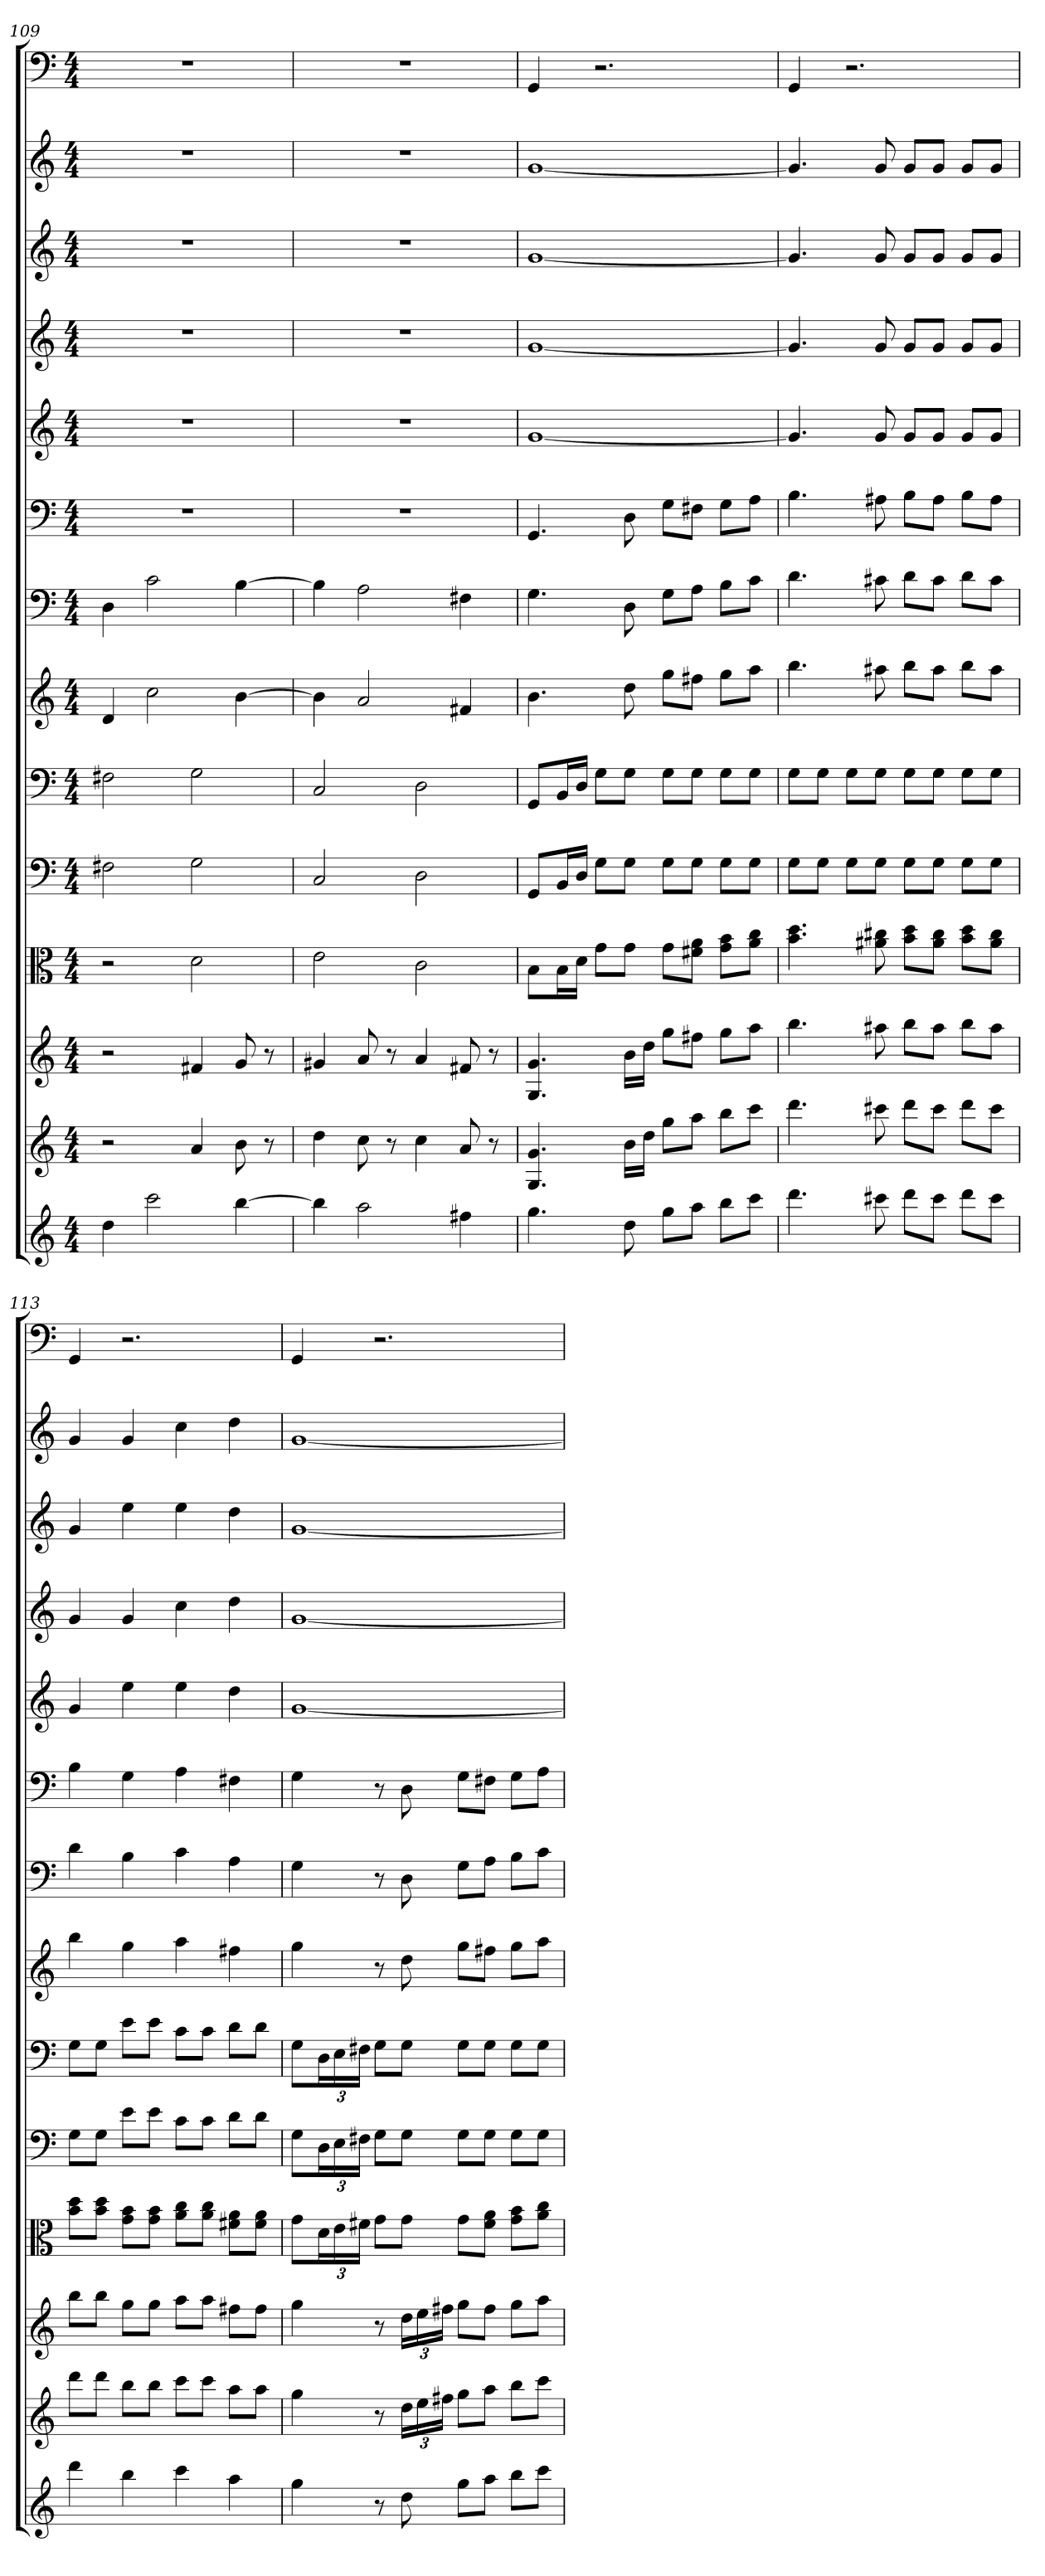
**kern	**kern	**kern	**kern	**kern	**kern	**kern	**kern	**kern	**kern	**kern	**kern	**kern	**kern
*part14	*part13	*part12	*part11	*part10	*part9	*part8	*part7	*part6	*part5	*part4	*part3	*part2	*part1
*staff14	*staff13	*staff12	*staff11	*staff10	*staff9	*staff8	*staff7	*staff6	*staff5	*staff4	*staff3	*staff2	*staff1
*	*	*	*clefC3	*clefF4	*clefF4	*	*clefF4	*clefF4	*	*	*	*	*clefF4
*k[]	*k[]	*k[]	*k[]	*k[]	*k[]	*k[]	*k[]	*k[]	*k[]	*k[]	*k[]	*k[]	*k[]
*C:	*C:	*C:	*C:	*C:	*C:	*C:	*C:	*C:	*C:	*C:	*C:	*C:	*C:
*M4/4	*M4/4	*M4/4	*M4/4	*M4/4	*M4/4	*M4/4	*M4/4	*M4/4	*M4/4	*M4/4	*M4/4	*M4/4	*M4/4
=109	=109	=109	=109	=109	=109	=109	=109	=109	=109	=109	=109	=109	=109
4dd	2r	2r	2r	2F#X	2F#X	4d	4D	1r	1r	1r	1r	1r	1r
2ccc	.	.	.	.	.	2cc	2c	.	.	.	.	.	.
.	4a	4f#X	2d	2G	2G	.	.	.	.	.	.	.	.
[4bb	8b	8g	.	.	.	[4b	[4B	.	.	.	.	.	.
.	8r	8r	.	.	.	.	.	.	.	.	.	.	.
=110	=110	=110	=110	=110	=110	=110	=110	=110	=110	=110	=110	=110	=110
4bb]	4dd	4g#X	2e	2C	2C	4b]	4B]	1r	1r	1r	1r	1r	1r
2aa	8cc	8a	.	.	.	2a	2A	.	.	.	.	.	.
.	8r	8r	.	.	.	.	.	.	.	.	.	.	.
.	4cc	4a	2c	2D	2D	.	.	.	.	.	.	.	.
4ff#X	8a	8f#X	.	.	.	4f#X	4F#X	.	.	.	.	.	.
.	8r	8r	.	.	.	.	.	.	.	.	.	.	.
=111	=111	=111	=111	=111	=111	=111	=111	=111	=111	=111	=111	=111	=111
4.gg	4.G 4.g	4.G 4.g	8B\L	8GG/L	8GG/L	4.b	4.G	4.GG	[1g	[1g	[1g	[1g	4GG
.	.	.	16B\L	16BB/L	16BB/L	.	.	.	.	.	.	.	.
.	.	.	16d\JJ	16D/JJ	16D/JJ	.	.	.	.	.	.	.	.
.	.	.	8g\L	8G\L	8G\L	.	.	.	.	.	.	.	2.r
8dd	16bLL	16bLL	8g\J	8G\J	8G\J	8dd	8D	8D	.	.	.	.	.
.	16ddJJ	16ddJJ	.	.	.	.	.	.	.	.	.	.	.
8ggL	8ggL	8ggL	8g\L	8G\L	8G\L	8ggL	8G\L	8G\L	.	.	.	.	.
8aaJ	8aaJ	8ff#XJ	8f#X\ 8a\J	8G\J	8G\J	8ff#XJ	8A\J	8F#X\J	.	.	.	.	.
8bbL	8bbL	8ggL	8g\ 8b\L	8G\L	8G\L	8ggL	8B\L	8G\L	.	.	.	.	.
8cccJ	8cccJ	8aaJ	8a\ 8cc\J	8G\J	8G\J	8aaJ	8c\J	8A\J	.	.	.	.	.
=112	=112	=112	=112	=112	=112	=112	=112	=112	=112	=112	=112	=112	=112
4.ddd	4.ddd	4.bb	4.b 4.dd	8G\L	8G\L	4.bb	4.d	4.B	4.g]	4.g]	4.g]	4.g]	4GG
.	.	.	.	8G\J	8G\J	.	.	.	.	.	.	.	.
.	.	.	.	8G\L	8G\L	.	.	.	.	.	.	.	2.r
8ccc#X	8ccc#X	8aa#X	8a#X 8cc#X	8G\J	8G\J	8aa#X	8c#X	8A#X	8g	8g	8g	8g	.
8dddL	8dddL	8bbL	8b\ 8dd\L	8G\L	8G\L	8bbL	8d\L	8B\L	8gL	8gL	8gL	8gL	.
8ccc#J	8ccc#J	8aa#J	8a#\ 8cc#\J	8G\J	8G\J	8aa#J	8c#\J	8A#\J	8gJ	8gJ	8gJ	8gJ	.
8dddL	8dddL	8bbL	8b\ 8dd\L	8G\L	8G\L	8bbL	8d\L	8B\L	8gL	8gL	8gL	8gL	.
8ccc#J	8ccc#J	8aa#J	8a#\ 8cc#\J	8G\J	8G\J	8aa#J	8c#\J	8A#\J	8gJ	8gJ	8gJ	8gJ	.
=113	=113	=113	=113	=113	=113	=113	=113	=113	=113	=113	=113	=113	=113
4ddd	8dddL	8bbL	8b\ 8dd\L	8G\L	8G\L	4bb	4d	4B	4g	4g	4g	4g	4GG
.	8dddJ	8bbJ	8b\ 8dd\J	8G\J	8G\J	.	.	.	.	.	.	.	.
4bb	8bbL	8ggL	8g\ 8b\L	8e\L	8e\L	4gg	4B	4G	4ee	4g	4ee	4g	2.r
.	8bbJ	8ggJ	8g\ 8b\J	8e\J	8e\J	.	.	.	.	.	.	.	.
4ccc	8cccL	8aaL	8a\ 8cc\L	8c\L	8c\L	4aa	4c	4A	4ee	4cc	4ee	4cc	.
.	8cccJ	8aaJ	8a\ 8cc\J	8c\J	8c\J	.	.	.	.	.	.	.	.
4aa	8aaL	8ff#XL	8f#X\ 8a\L	8d\L	8d\L	4ff#X	4A	4F#X	4dd	4dd	4dd	4dd	.
.	8aaJ	8ff#J	8f#\ 8a\J	8d\J	8d\J	.	.	.	.	.	.	.	.
=114	=114	=114	=114	=114	=114	=114	=114	=114	=114	=114	=114	=114	=114
4gg	4gg	4gg	8g\L	8G\L	8G\L	4gg	4G	4G	[1g	[1g	[1g	[1g	4GG
.	.	.	24d\L	24D\L	24D\L	.	.	.	.	.	.	.	.
.	.	.	24e\	24E\	24E\	.	.	.	.	.	.	.	.
.	.	.	24f#X\JJ	24F#X\JJ	24F#X\JJ	.	.	.	.	.	.	.	.
8r	8r	8r	8g\L	8G\L	8G\L	8r	8r	8r	.	.	.	.	2.r
8dd	24ddLL	24ddLL	8g\J	8G\J	8G\J	8dd	8D	8D	.	.	.	.	.
.	24ee	24ee	.	.	.	.	.	.	.	.	.	.	.
.	24ff#XJJ	24ff#XJJ	.	.	.	.	.	.	.	.	.	.	.
8ggL	8ggL	8ggL	8g\L	8G\L	8G\L	8ggL	8G\L	8G\L	.	.	.	.	.
8aaJ	8aaJ	8ff#J	8f#\ 8a\J	8G\J	8G\J	8ff#XJ	8A\J	8F#X\J	.	.	.	.	.
8bbL	8bbL	8ggL	8g\ 8b\L	8G\L	8G\L	8ggL	8B\L	8G\L	.	.	.	.	.
8cccJ	8cccJ	8aaJ	8a\ 8cc\J	8G\J	8G\J	8aaJ	8c\J	8A\J	.	.	.	.	.
=	=	=	=	=	=	=	=	=	=	=	=	=	=
*-	*-	*-	*-	*-	*-	*-	*-	*-	*-	*-	*-	*-	*-
